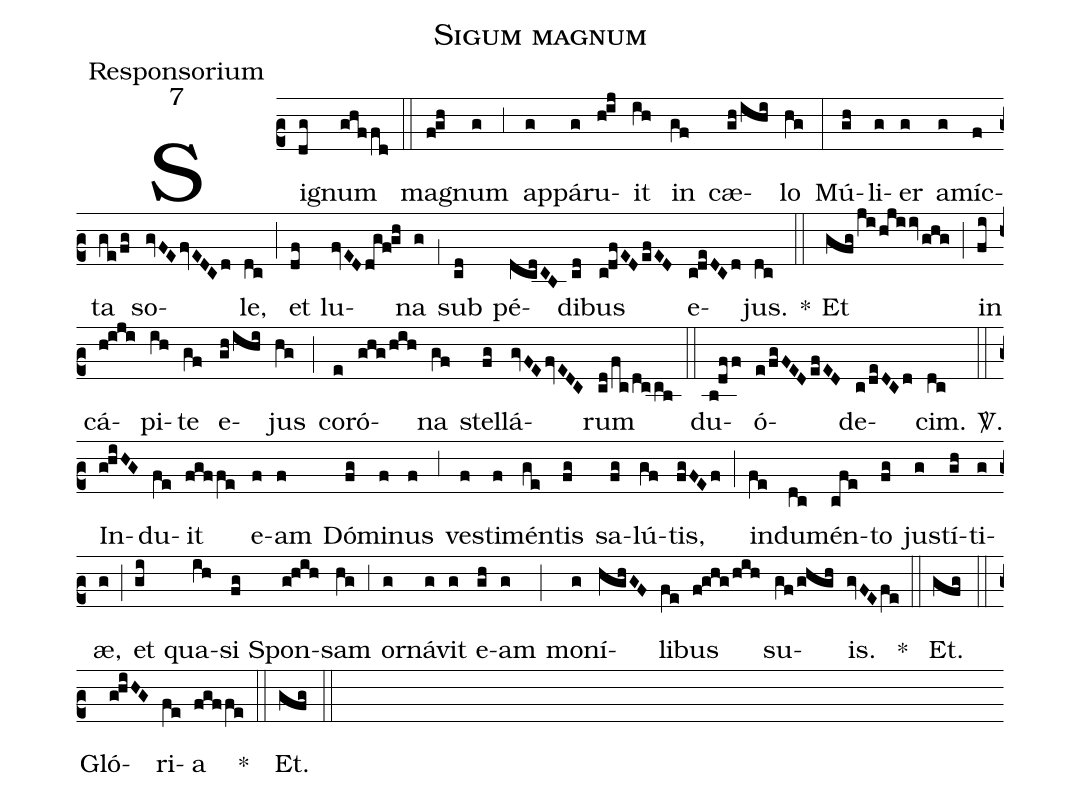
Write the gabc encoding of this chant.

name:Sigum magnum;
office-part:Responsorium;
mode:7;
%%
(c2)Sig(dg)num(ghf/fd) (::) mag(f!gh)num(g) (,3) ap(g)pár(g)u(h!ij)it(ih) in(gf) cæ(gh/ihi)lo(hg) (:) Mú(gh)li(g)er(g) a(g)míc(f)ta(ge/fg) so(gvFEfvEDCd)le,(dc) (;) et(df) lu(fvED/dgf!gh)na(g) (,1) sub(cd) pé(dcdCB)di(cd)bus(c!dfED/efED) e-(c!deDCd)jus.(dc) *(::) Et(gfg/ji/hji/iv/ghg) (;) in(fi) cá(h!i!j!i)pi(ih)te(gf) e-(gh/ihi)jus(hg) (;) co(e)ró(ghg/hih)na(gf) stel(fg)lá(gvFEfvEDC)rum(cd/fc/dc/cb)  (::) du(b!df/f/)ó(e/fgFED/efED)de(c/deDCd)cim.(dc) <sp>V/</sp>.(::) In(g!hiHG)du(fe)it(fgf/fe) e-(f)am(f) Dó(fg)mi(f)nus(f) (,3) ves(f)ti(f)mén(ge)tis(fg) sa(fg)lú(gf)tis,(fgFEf) (;) in(fe)du(dc)mén(cfe)to(fg) jus(g)tí(gh)ti(g)æ,(g) (;) et(gi) qua(ih)si(fg) Spon(g!h!i!h)sam(hg) (,3) or(g)ná(g)vit(g) e-(gh)am(g) (;) mo(g)ní(hghGF)li(fe)bus(f!ghg/hih) su(gf/ghgh)is.(gvFE/fe) *(::) Et.(gfg) (::) Gló(g!hiHG)ri(fe)a(fgf/fe) *(::) Et.(gfg) (::)
